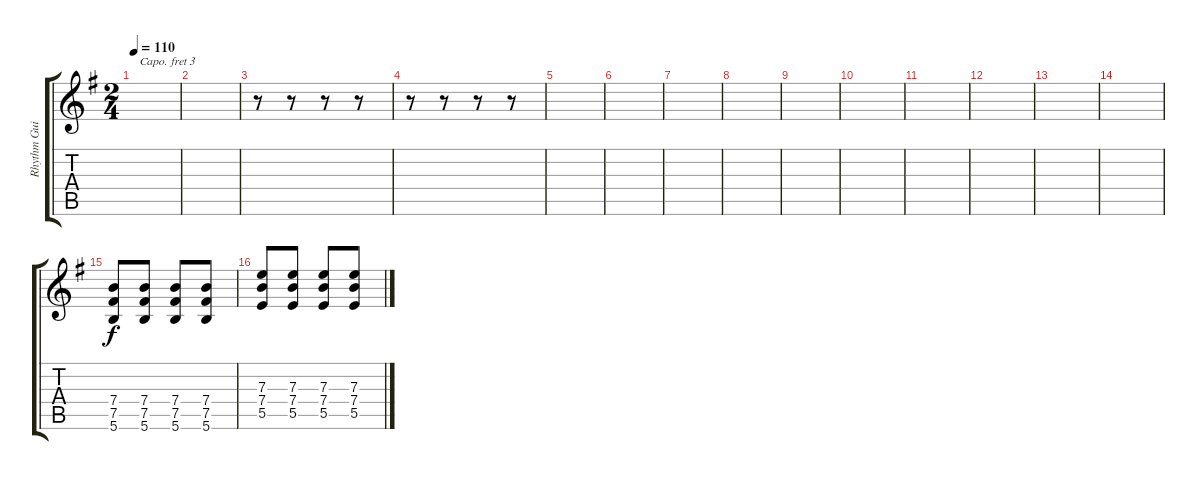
\track ("Rhythm Guitar" "Rhythm Gui") {instrument electricguitarmuted}
\staff {score tabs}
\capo 3
\tuning (Eb4 Bb3 Gb3 Db3 Ab2 Eb2) {hide}
\ts (2 4)
\tempo 110
\clef g2
\ks g
|
|
r.8 r.8 r.8 r.8 |
r.8 r.8 r.8 r.8 |
|
|
|
|
|
|
|
|
|
|
(7.4 7.5 5.6).8 (7.4 7.5 5.6).8 (7.4 7.5 5.6).8 (7.4 7.5 5.6).8 |
(7.3 7.4 5.5).8 (7.3 7.4 5.5).8 (7.3 7.4 5.5).8 (7.3 7.4 5.5).8
